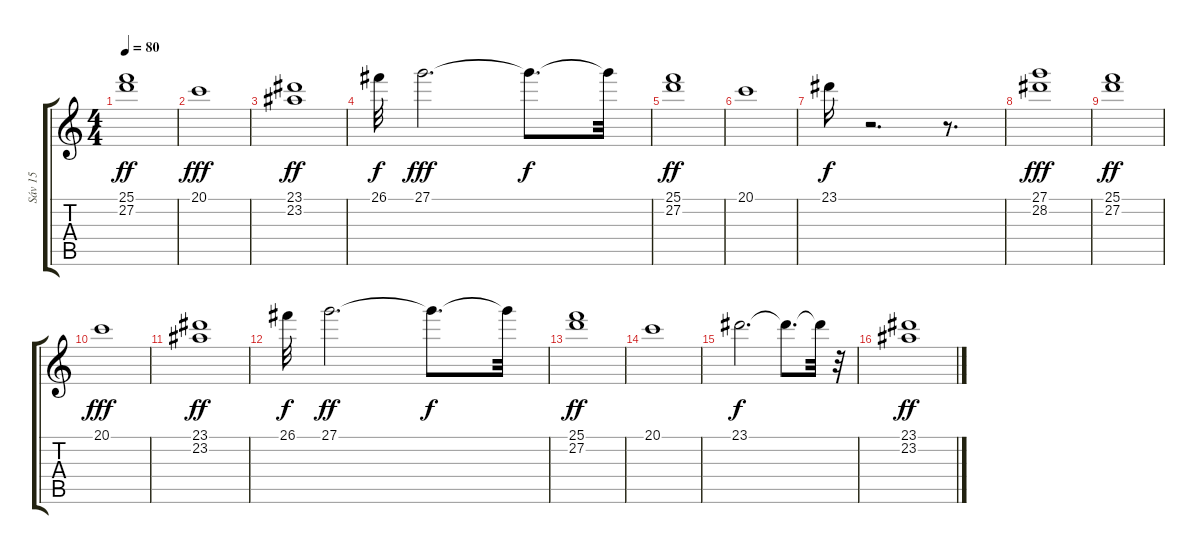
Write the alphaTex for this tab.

\track ("Sáv 15" "Sáv 15") {instrument rockorgan}
\staff {score tabs}
\tuning (E4 B3 G3 D3 A2 E2) {hide}
\ts (4 4)
\tempo 80
\clef g2
\ks c
(25.1 27.2).1{dy ff} |
20.1.1{dy fff} |
(23.1 23.2).1{dy ff} |
26.1.32{dy f} 27.1.2{d dy fff} 27.1{t}.8{d dy f} 27.1{t}.32 |
(25.1 27.2).1{dy ff} |
20.1.1 |
23.1.16{dy f} r.2{d} r.8{d} |
(27.1 28.2).1{dy fff} |
(25.1 27.2).1{dy ff} |
20.1.1{dy fff} |
(23.1 23.2).1{dy ff} |
26.1.32{dy f} 27.1.2{d dy ff} 27.1{t}.8{d dy f} 27.1{t}.32 |
(25.1 27.2).1{dy ff} |
20.1.1 |
23.1.2{d dy f} 23.1{t}.8{d} 23.1{t}.32 r.32 |
(23.1 23.2).1{dy ff}
